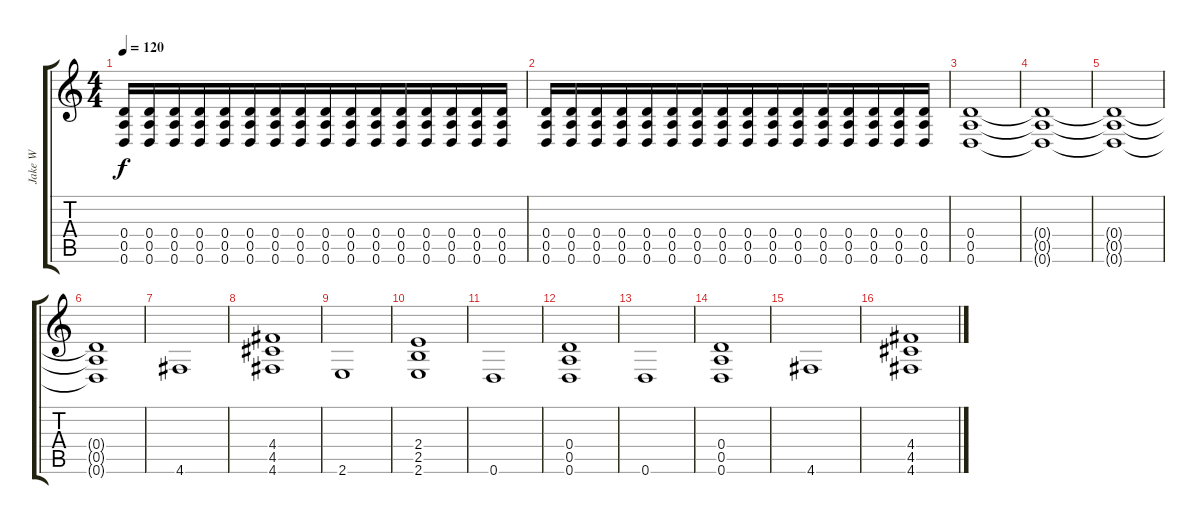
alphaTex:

\track ("Jake W" "Jake W") {instrument distortionguitar}
\staff {score tabs}
\tuning (E4 B3 G3 D3 A2 D2) {hide}
\ts (4 4)
\tempo 120
\clef g2
\ks c
(0.4 0.5 0.6).16{dy f} (0.4 0.5 0.6).16 (0.4 0.5 0.6).16 (0.4 0.5 0.6).16{beam merge} (0.4 0.5 0.6).16 (0.4 0.5 0.6).16 (0.4 0.5 0.6).16 (0.4 0.5 0.6).16{beam merge} (0.4 0.5 0.6).16 (0.4 0.5 0.6).16 (0.4 0.5 0.6).16 (0.4 0.5 0.6).16{beam merge} (0.4 0.5 0.6).16 (0.4 0.5 0.6).16 (0.4 0.5 0.6).16 (0.4 0.5 0.6).16 |
(0.4 0.5 0.6).16 (0.4 0.5 0.6).16 (0.4 0.5 0.6).16 (0.4 0.5 0.6).16{beam merge} (0.4 0.5 0.6).16 (0.4 0.5 0.6).16 (0.4 0.5 0.6).16 (0.4 0.5 0.6).16{beam merge} (0.4 0.5 0.6).16 (0.4 0.5 0.6).16 (0.4 0.5 0.6).16 (0.4 0.5 0.6).16{beam merge} (0.4 0.5 0.6).16 (0.4 0.5 0.6).16 (0.4 0.5 0.6).16 (0.4 0.5 0.6).16 |
(0.4 0.5 0.6).1 |
(0.4{t} 0.5{t} 0.6{t}).1 |
(0.4{t} 0.5{t} 0.6{t}).1 |
(0.4{t} 0.5{t} 0.6{t}).1 |
4.6.1 |
(4.4 4.5 4.6).1 |
2.6.1 |
(2.4 2.5 2.6).1 |
0.6.1 |
(0.4 0.5 0.6).1 |
0.6.1 |
(0.4 0.5 0.6).1 |
4.6.1 |
(4.4 4.5 4.6).1
